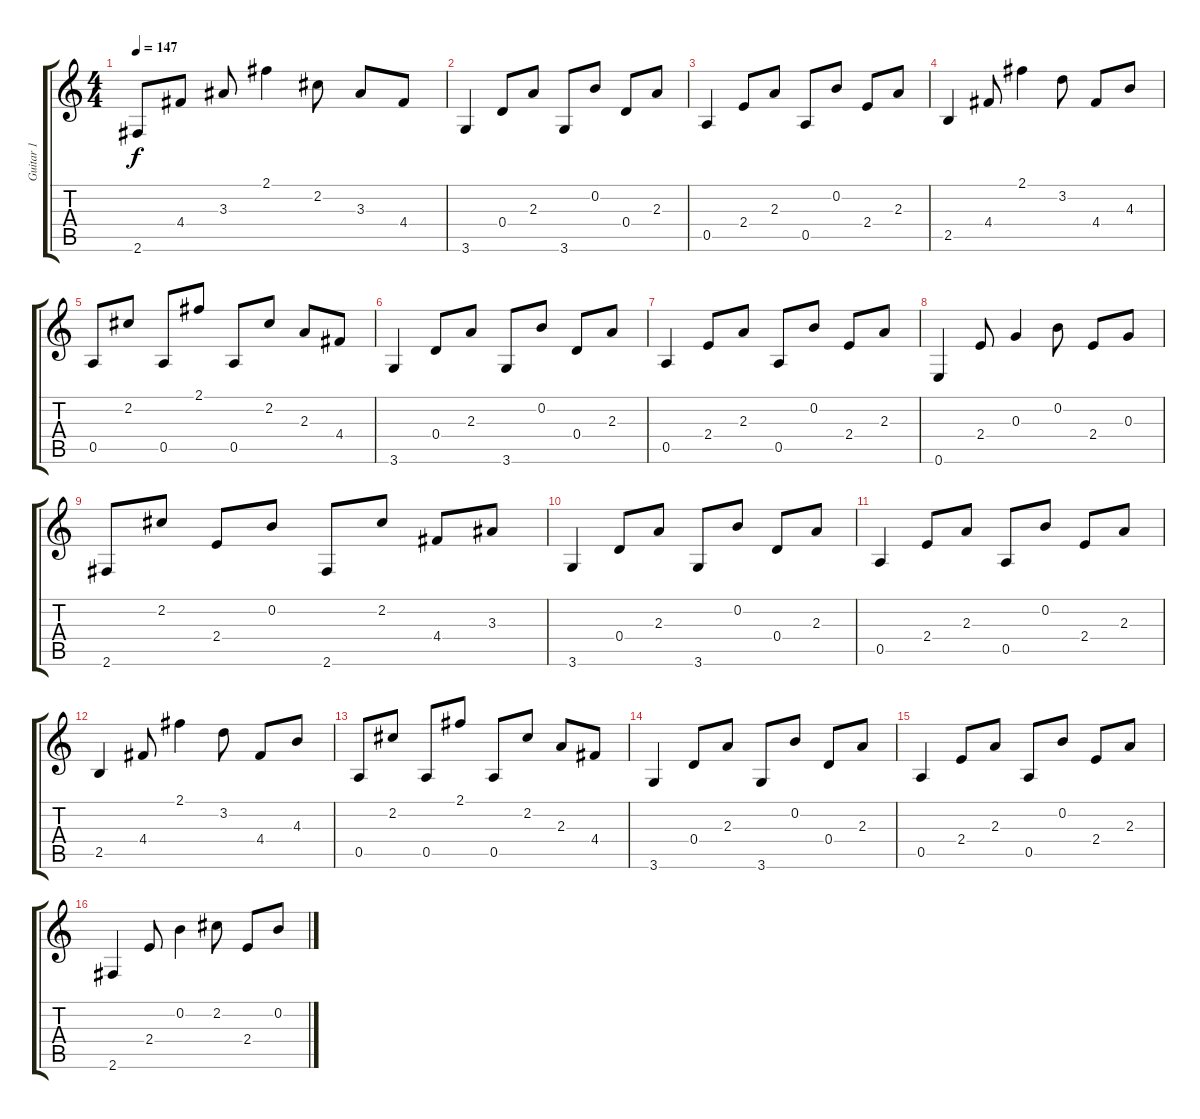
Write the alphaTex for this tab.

\track ("Guitar 1" "Guitar 1") {instrument acousticguitarsteel}
\staff {score tabs}
\tuning (E4 B3 G3 D3 A2 E2) {hide}
\ts (4 4)
\tempo 147
\clef g2
\ks c
2.6.8{dy f} 4.4.8 3.3.8 2.1.4 2.2.8 3.3.8 4.4.8 |
3.6.4 0.4.8 2.3.8 3.6.8 0.2.8 0.4.8 2.3.8 |
0.5.4 2.4.8 2.3.8 0.5.8 0.2.8 2.4.8 2.3.8 |
2.5.4 4.4.8 2.1.4 3.2.8 4.4.8 4.3.8 |
0.5.8 2.2.8 0.5.8 2.1.8 0.5.8 2.2.8 2.3.8 4.4.8 |
3.6.4 0.4.8 2.3.8 3.6.8 0.2.8 0.4.8 2.3.8 |
0.5.4 2.4.8 2.3.8 0.5.8 0.2.8 2.4.8 2.3.8 |
0.6.4 2.4.8 0.3.4 0.2.8 2.4.8 0.3.8 |
2.6.8 2.2.8 2.4.8 0.2.8 2.6.8 2.2.8 4.4.8 3.3.8 |
3.6.4 0.4.8 2.3.8 3.6.8 0.2.8 0.4.8 2.3.8 |
0.5.4 2.4.8 2.3.8 0.5.8 0.2.8 2.4.8 2.3.8 |
2.5.4 4.4.8 2.1.4 3.2.8 4.4.8 4.3.8 |
0.5.8 2.2.8 0.5.8 2.1.8 0.5.8 2.2.8 2.3.8 4.4.8 |
3.6.4 0.4.8 2.3.8 3.6.8 0.2.8 0.4.8 2.3.8 |
0.5.4 2.4.8 2.3.8 0.5.8 0.2.8 2.4.8 2.3.8 |
2.6.4 2.4.8 0.2.4 2.2.8 2.4.8 0.2.8
